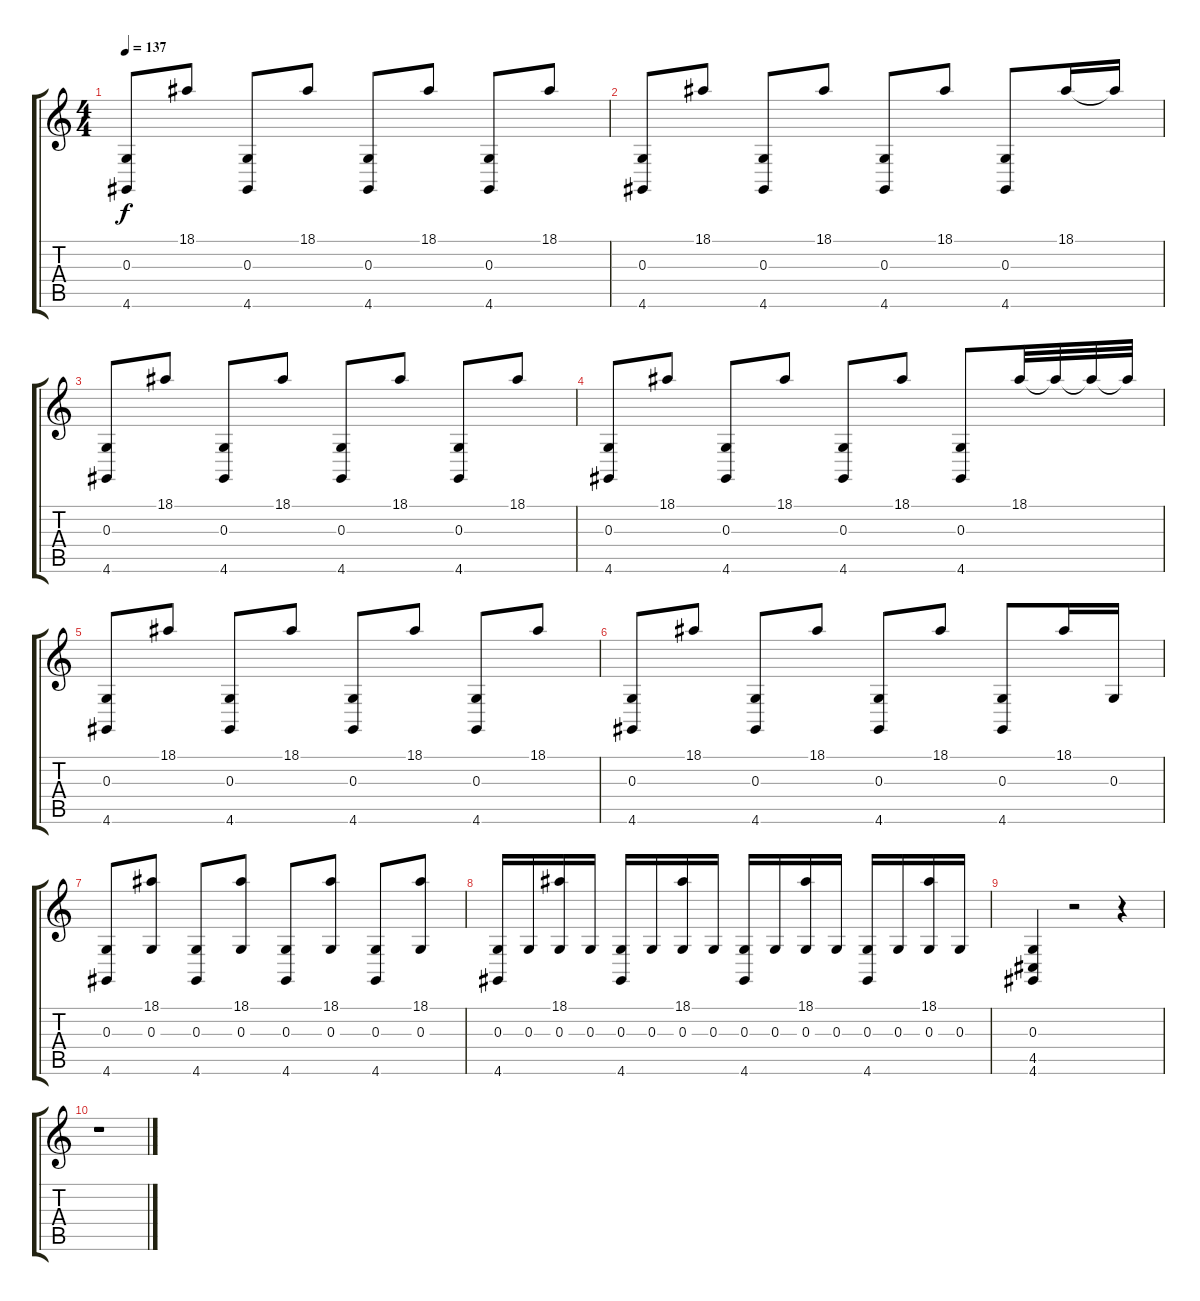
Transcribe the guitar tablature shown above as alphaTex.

\track "" {instrument ocarina}
\staff {score tabs}
\tuning (E4 B3 G3 D3 A2 E2) {hide}
\ts (4 4)
\tempo 137
\clef g2
\ks c
(0.3 4.6).8{dy f} 18.1.8{volume 16} (0.3 4.6).8 18.1.8 (0.3 4.6).8 18.1.8 (0.3 4.6).8 18.1.8 |
(0.3 4.6).8 18.1.8 (0.3 4.6).8 18.1.8 (0.3 4.6).8 18.1.8 (0.3 4.6).8 18.1.16 18.1{t}.16 |
(0.3 4.6).8 18.1.8 (0.3 4.6).8 18.1.8 (0.3 4.6).8 18.1.8 (0.3 4.6).8 18.1.8 |
(0.3 4.6).8 18.1.8 (0.3 4.6).8 18.1.8 (0.3 4.6).8 18.1.8 (0.3 4.6).8 18.1.32 18.1{t}.32 18.1{t}.32 18.1{t}.32 |
(0.3 4.6).8 18.1.8 (0.3 4.6).8 18.1.8 (0.3 4.6).8 18.1.8 (0.3 4.6).8 18.1.8 |
(0.3 4.6).8 18.1.8 (0.3 4.6).8 18.1.8 (0.3 4.6).8 18.1.8 (0.3 4.6).8 18.1.16 0.3.16 |
(0.3 4.6).8 (18.1 0.3).8 (0.3 4.6).8 (18.1 0.3).8 (0.3 4.6).8 (18.1 0.3).8 (0.3 4.6).8 (18.1 0.3).8 |
(0.3 4.6).16 0.3.16 (18.1 0.3).16 0.3.16 (0.3 4.6).16 0.3.16 (18.1 0.3).16 0.3.16 (0.3 4.6).16 0.3.16 (18.1 0.3).16 0.3.16 (0.3 4.6).16 0.3.16 (18.1 0.3).16 0.3.16 |
(0.3 4.5 4.6).4 r.2 r.4 |
r.1
